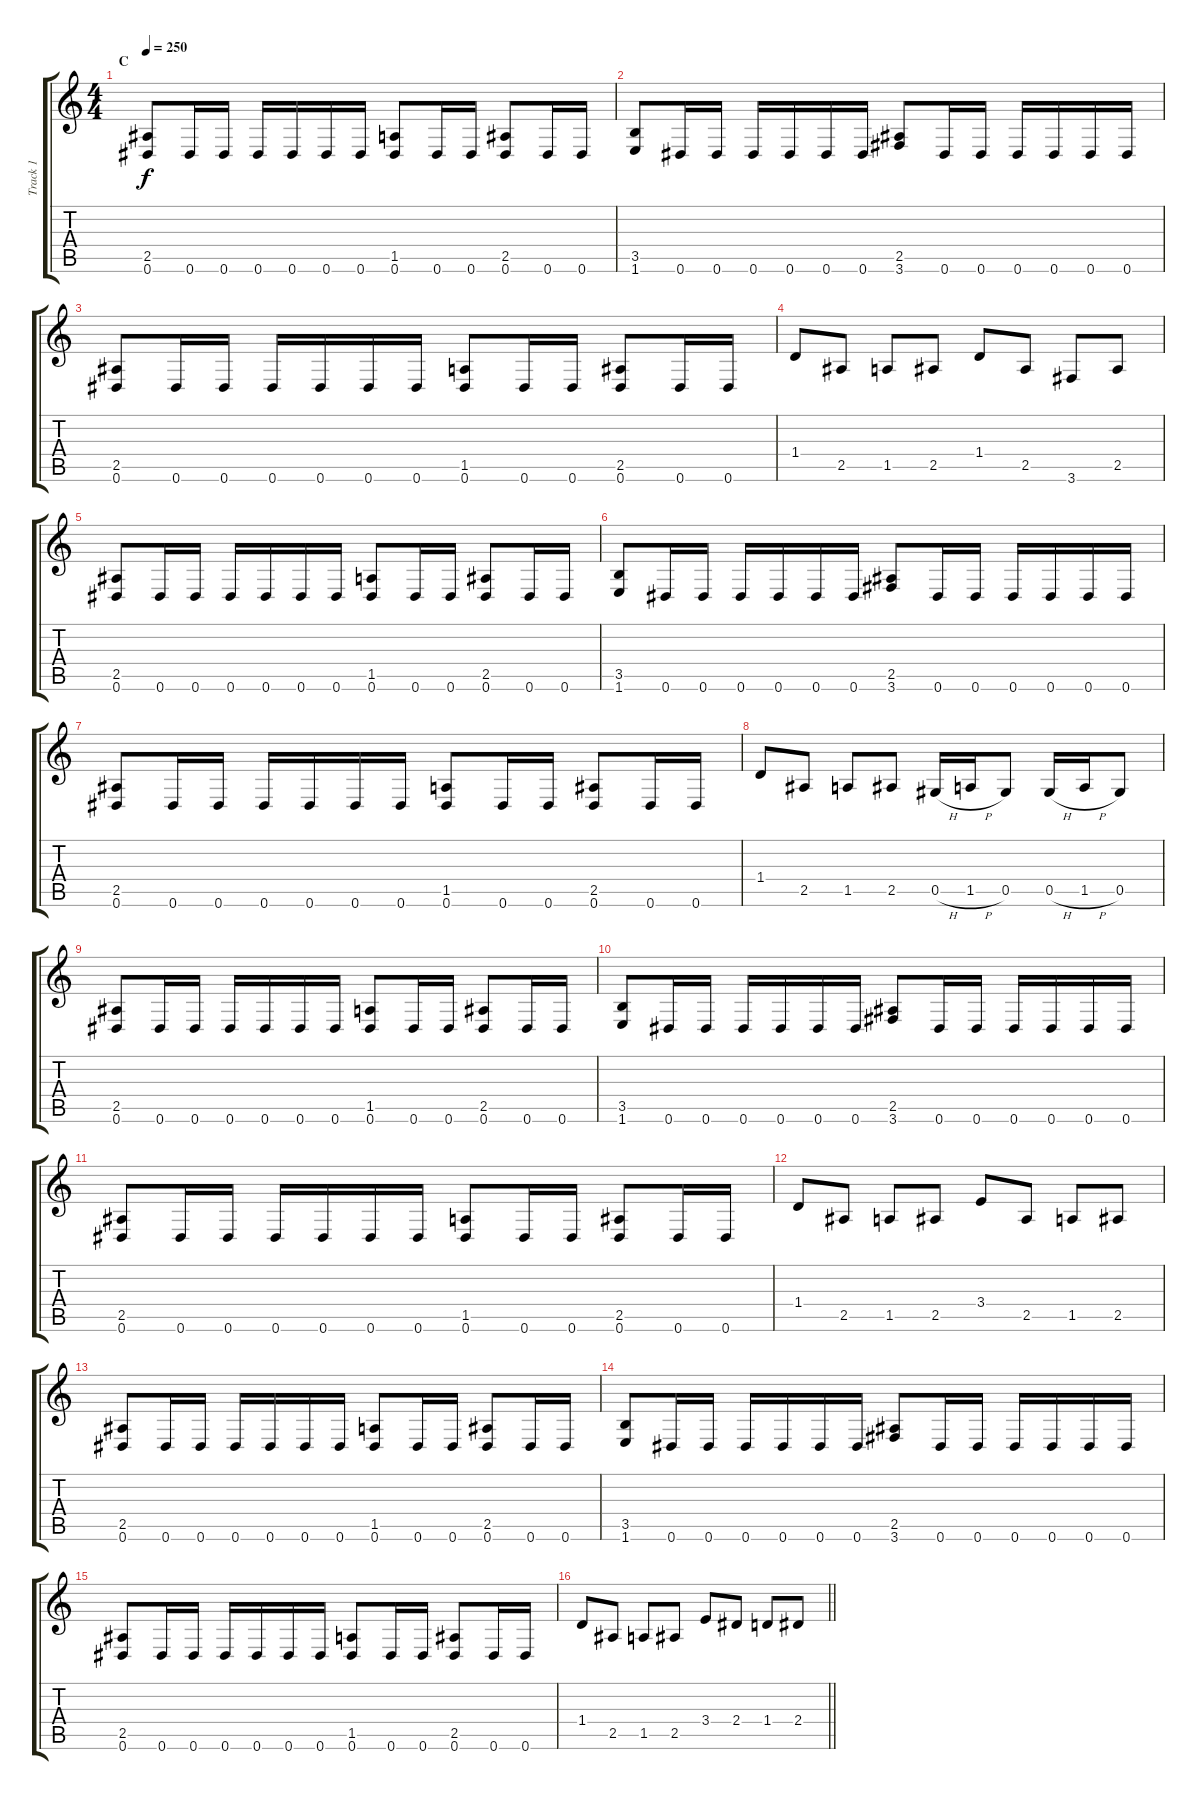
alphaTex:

\track ("Track 1" "Track 1") {instrument distortionguitar}
\staff {score tabs}
\tuning (Eb4 Bb3 Gb3 Db3 Ab2 Eb2) {hide}
\ts (4 4)
\section ("" "C")
\tempo 250
\clef g2
\ks c
(2.5 0.6).8{dy f} 0.6.16 0.6.16 0.6.16 0.6.16 0.6.16 0.6.16 (1.5 0.6).8 0.6.16 0.6.16 (2.5 0.6).8 0.6.16 0.6.16 |
(3.5 1.6).8 0.6.16 0.6.16 0.6.16 0.6.16 0.6.16 0.6.16 (2.5 3.6).8 0.6.16 0.6.16 0.6.16 0.6.16 0.6.16 0.6.16 |
(2.5 0.6).8 0.6.16 0.6.16 0.6.16 0.6.16 0.6.16 0.6.16 (1.5 0.6).8 0.6.16 0.6.16 (2.5 0.6).8 0.6.16 0.6.16 |
1.4.8 2.5.8 1.5.8 2.5.8 1.4.8 2.5.8 3.6.8 2.5.8 |
(2.5 0.6).8 0.6.16 0.6.16 0.6.16 0.6.16 0.6.16 0.6.16 (1.5 0.6).8 0.6.16 0.6.16 (2.5 0.6).8 0.6.16 0.6.16 |
(3.5 1.6).8 0.6.16 0.6.16 0.6.16 0.6.16 0.6.16 0.6.16 (2.5 3.6).8 0.6.16 0.6.16 0.6.16 0.6.16 0.6.16 0.6.16 |
(2.5 0.6).8 0.6.16 0.6.16 0.6.16 0.6.16 0.6.16 0.6.16 (1.5 0.6).8 0.6.16 0.6.16 (2.5 0.6).8 0.6.16 0.6.16 |
1.4.8 2.5.8 1.5.8 2.5.8 0.5{h}.16 1.5{h}.16 0.5.8 0.5{h}.16 1.5{h}.16 0.5.8 |
(2.5 0.6).8 0.6.16 0.6.16 0.6.16 0.6.16 0.6.16 0.6.16 (1.5 0.6).8 0.6.16 0.6.16 (2.5 0.6).8 0.6.16 0.6.16 |
(3.5 1.6).8 0.6.16 0.6.16 0.6.16 0.6.16 0.6.16 0.6.16 (2.5 3.6).8 0.6.16 0.6.16 0.6.16 0.6.16 0.6.16 0.6.16 |
(2.5 0.6).8 0.6.16 0.6.16 0.6.16 0.6.16 0.6.16 0.6.16 (1.5 0.6).8 0.6.16 0.6.16 (2.5 0.6).8 0.6.16 0.6.16 |
1.4.8 2.5.8 1.5.8 2.5.8 3.4.8 2.5.8 1.5.8 2.5.8 |
(2.5 0.6).8 0.6.16 0.6.16 0.6.16 0.6.16 0.6.16 0.6.16 (1.5 0.6).8 0.6.16 0.6.16 (2.5 0.6).8 0.6.16 0.6.16 |
(3.5 1.6).8 0.6.16 0.6.16 0.6.16 0.6.16 0.6.16 0.6.16 (2.5 3.6).8 0.6.16 0.6.16 0.6.16 0.6.16 0.6.16 0.6.16 |
(2.5 0.6).8 0.6.16 0.6.16 0.6.16 0.6.16 0.6.16 0.6.16 (1.5 0.6).8 0.6.16 0.6.16 (2.5 0.6).8 0.6.16 0.6.16 |
\barLineRight lightlight
1.4.8 2.5.8 1.5.8 2.5.8 3.4.8 2.4.8 1.4.8 2.4.8
